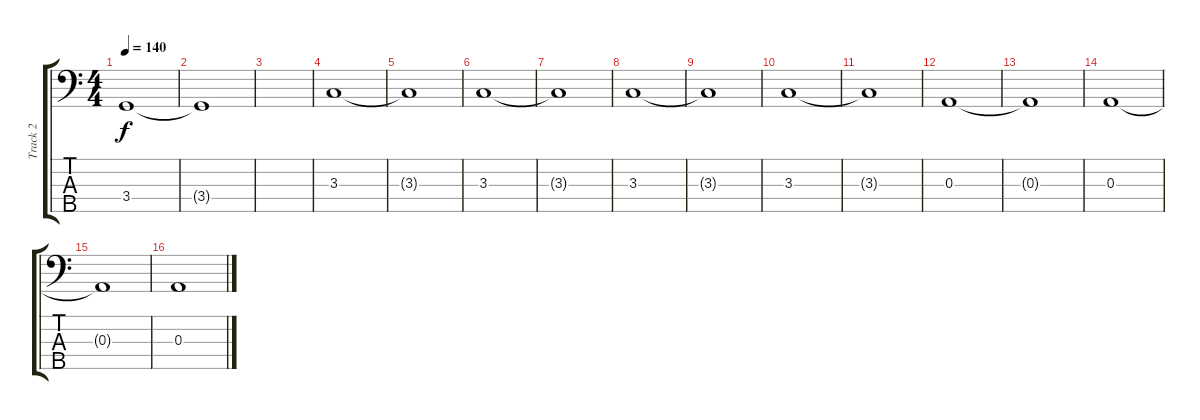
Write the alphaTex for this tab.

\track ("Track 2" "Track 2") {instrument electricbassfinger}
\staff {score tabs}
\tuning (G2 D2 A1 E1 B0) {hide}
\ts (4 4)
\tempo 140
\clef f4
\ks c
3.4{t}.1{dy f volume 2} |
3.4{t}.1{volume 1} |
|
3.3.1{volume 16} |
3.3{t}.1 |
3.3.1 |
3.3{t}.1 |
3.3.1 |
3.3{t}.1 |
3.3.1 |
3.3{t}.1 |
0.3.1 |
0.3{t}.1 |
0.3.1 |
0.3{t}.1 |
0.3.1
